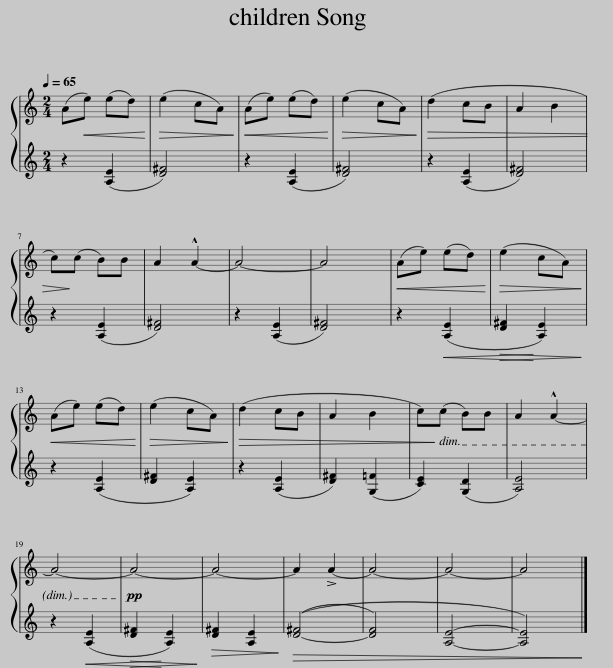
X:1
%%score { 1 | 2 }
L:1/8
Q:1/4=65
M:2/4
I:linebreak $
K:C
V:1 treble
V:2 treble
V:1
 (A!<(!e) (ed)!<)! |!>(! (e2 cA)!>)! |!<(! (Ae) (ed)!<)! |!>(! (e2 cA)!>)! |!>(! (d2 cB | %5
 A2 B2 |$ c)!>)!(c B)B | A2 !^!A2- | A4- | A4 | %10
!<(! (Ae) (ed)!<)! |!>(! (e2 cA)!>)! |$!<(! (Ae) (ed)!<)! |!>(! (e2 cA)!>)! |!>(! (d2 cB | %15
 A2 B2 | c)!>)!(c B)B | A2 !^!A2- |$ A4- |!pp! A4- | %20
 A4- | A2 !>!A2- | A4- | A4- | A4 |] %25
V:2
 z2 ([A,E]2 | [D^F]4) | z2 ([A,E]2 | [D^F]4) | z2 ([A,E]2 | %5
 [D^F]4) |$ z2 ([A,E]2 | [D^F]4) | z2 ([A,E]2 | [D^F]4) | %10
 z2!<(! ([A,E]2 |!>(! [D^F]2!<)! [A,E]2)!>)! |$ z2 ([A,E]2 | [D^F]2 [A,E]2) | z2 ([A,E]2 | %15
 [D^F]2) ([G,=F]2 | [CE]2) ([G,D]2 | [A,E]4) |$ z2!<(! ([A,E]2 |!>(! [D^F]2!<)! [A,E]2)!>)! | %20
!>(! [D^F]2 [A,E]2!>)! |!>(! (([D-^F]4 | [DF]4) | [A,E]4- | [A,E]4)!>)! |] %25
